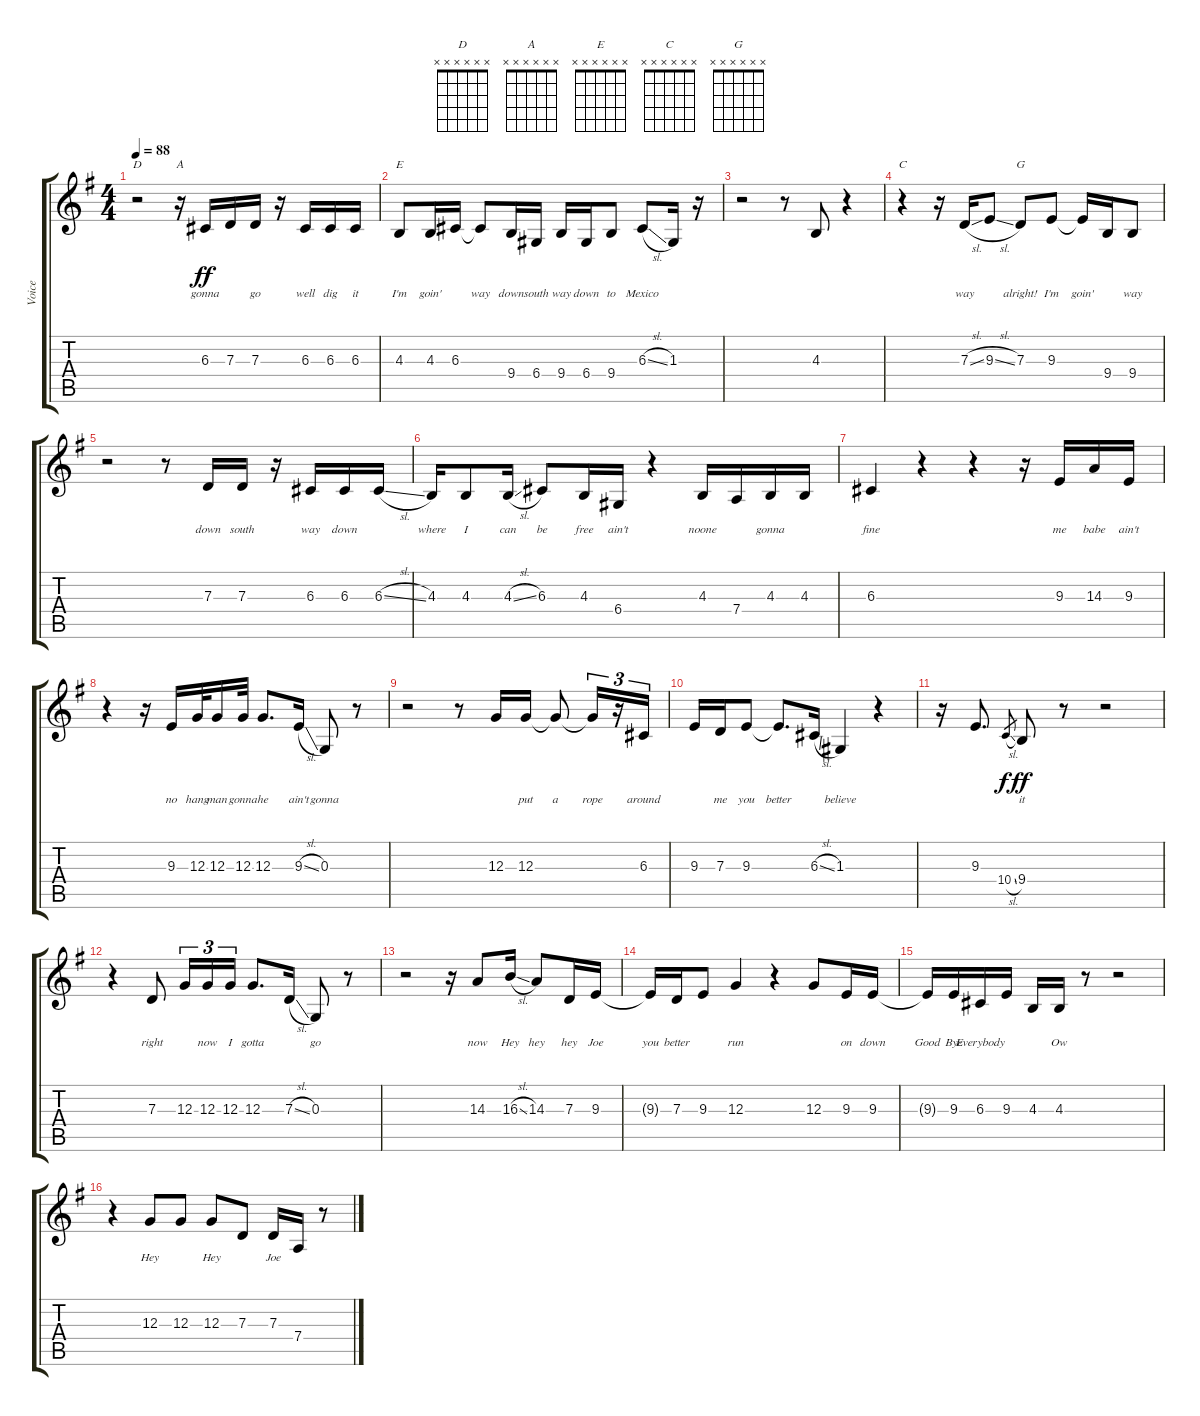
\track ("Voice" "Voice") {instrument bassoon}
\staff {score tabs}
\tuning (E4 B3 G3 D3 A2 E2) {hide}
\chord ("D" x x x x x x)
\chord ("A" x x x x x x)
\chord ("E" x x x x x x)
\chord ("C" x x x x x x)
\chord ("G" x x x x x x)
\ts (4 4)
\tempo 88
\clef g2
\ks g
r.2{ch "D" dy ff} r.16{ch "A"} 6.3.16{lyrics (0 "gonna") lyrics (1 "") lyrics (2 "") lyrics (3 "") lyrics (4 "")} 7.3.16{lyrics (0 "") lyrics (1 "") lyrics (2 "") lyrics (3 "") lyrics (4 "")} 7.3.16{lyrics (0 "go") lyrics (1 "") lyrics (2 "") lyrics (3 "") lyrics (4 "")} r.16 6.3.16{lyrics (0 "well") lyrics (1 "") lyrics (2 "") lyrics (3 "") lyrics (4 "")} 6.3.16{lyrics (0 "dig") lyrics (1 "") lyrics (2 "") lyrics (3 "") lyrics (4 "")} 6.3.16{lyrics (0 "it") lyrics (1 "") lyrics (2 "") lyrics (3 "") lyrics (4 "")} |
4.3.8{ch "E" lyrics (0 "I'm") lyrics (1 "") lyrics (2 "") lyrics (3 "") lyrics (4 "")} 4.3.16{lyrics (0 "goin'") lyrics (1 "") lyrics (2 "") lyrics (3 "") lyrics (4 "")} 6.3.16{lyrics (0 "") lyrics (1 "") lyrics (2 "") lyrics (3 "") lyrics (4 "")} 6.3{t}.8{lyrics (0 "way") lyrics (1 "") lyrics (2 "") lyrics (3 "") lyrics (4 "")} 9.4.16{lyrics (0 "down") lyrics (1 "") lyrics (2 "") lyrics (3 "") lyrics (4 "")} 6.4.16{lyrics (0 "south") lyrics (1 "") lyrics (2 "") lyrics (3 "") lyrics (4 "")} 9.4.16{lyrics (0 "way") lyrics (1 "") lyrics (2 "") lyrics (3 "") lyrics (4 "")} 6.4.16{lyrics (0 "down") lyrics (1 "") lyrics (2 "") lyrics (3 "") lyrics (4 "")} 9.4.8{lyrics (0 "to") lyrics (1 "") lyrics (2 "") lyrics (3 "") lyrics (4 "")} 6.3{sl}.8{lyrics (0 "Mexico") lyrics (1 "") lyrics (2 "") lyrics (3 "") lyrics (4 "")} 1.3.16{lyrics (0 "") lyrics (1 "") lyrics (2 "") lyrics (3 "") lyrics (4 "")} r.16 |
r.2 r.8 4.3.8{lyrics (0 "") lyrics (1 "") lyrics (2 "") lyrics (3 "") lyrics (4 "")} r.4 |
r.4{ch "C"} r.16 7.3{sl}.16{lyrics (0 "way") lyrics (1 "") lyrics (2 "") lyrics (3 "") lyrics (4 "")} 9.3{sl}.8{lyrics (0 "") lyrics (1 "") lyrics (2 "") lyrics (3 "") lyrics (4 "")} 7.3.8{ch "G" lyrics (0 "alright!") lyrics (1 "") lyrics (2 "") lyrics (3 "") lyrics (4 "")} 9.3.8{lyrics (0 "I'm") lyrics (1 "") lyrics (2 "") lyrics (3 "") lyrics (4 "")} 9.3{t}.16{lyrics (0 "goin'") lyrics (1 "") lyrics (2 "") lyrics (3 "") lyrics (4 "")} 9.4.16{lyrics (0 "") lyrics (1 "") lyrics (2 "") lyrics (3 "") lyrics (4 "")} 9.4.8{lyrics (0 "way") lyrics (1 "") lyrics (2 "") lyrics (3 "") lyrics (4 "")} |
r.2 r.8 7.3.16{lyrics (0 "down") lyrics (1 "") lyrics (2 "") lyrics (3 "") lyrics (4 "")} 7.3.16{lyrics (0 "south") lyrics (1 "") lyrics (2 "") lyrics (3 "") lyrics (4 "")} r.16 6.3.16{lyrics (0 "way") lyrics (1 "") lyrics (2 "") lyrics (3 "") lyrics (4 "")} 6.3.16{lyrics (0 "down") lyrics (1 "") lyrics (2 "") lyrics (3 "") lyrics (4 "")} 6.3{sl}.16{lyrics (0 "") lyrics (1 "") lyrics (2 "") lyrics (3 "") lyrics (4 "")} |
4.3.16{lyrics (0 "where") lyrics (1 "") lyrics (2 "") lyrics (3 "") lyrics (4 "")} 4.3.8{lyrics (0 "I") lyrics (1 "") lyrics (2 "") lyrics (3 "") lyrics (4 "")} 4.3{sl}.16{lyrics (0 "can") lyrics (1 "") lyrics (2 "") lyrics (3 "") lyrics (4 "")} 6.3.8{lyrics (0 "be") lyrics (1 "") lyrics (2 "") lyrics (3 "") lyrics (4 "")} 4.3.16{lyrics (0 "free") lyrics (1 "") lyrics (2 "") lyrics (3 "") lyrics (4 "")} 6.4.16{lyrics (0 "ain't") lyrics (1 "") lyrics (2 "") lyrics (3 "") lyrics (4 "")} r.4 4.3.16{lyrics (0 "noone") lyrics (1 "") lyrics (2 "") lyrics (3 "") lyrics (4 "")} 7.4.16{lyrics (0 "") lyrics (1 "") lyrics (2 "") lyrics (3 "") lyrics (4 "")} 4.3.16{lyrics (0 "gonna") lyrics (1 "") lyrics (2 "") lyrics (3 "") lyrics (4 "")} 4.3.16{lyrics (0 "") lyrics (1 "") lyrics (2 "") lyrics (3 "") lyrics (4 "")} |
6.3.4{lyrics (0 "fine") lyrics (1 "") lyrics (2 "") lyrics (3 "") lyrics (4 "")} r.4 r.4 r.16 9.3.16{lyrics (0 "me") lyrics (1 "") lyrics (2 "") lyrics (3 "") lyrics (4 "")} 14.3.16{lyrics (0 "babe") lyrics (1 "") lyrics (2 "") lyrics (3 "") lyrics (4 "")} 9.3.16{lyrics (0 "ain't") lyrics (1 "") lyrics (2 "") lyrics (3 "") lyrics (4 "")} |
r.4 r.16 9.3.16{lyrics (0 "no") lyrics (1 "") lyrics (2 "") lyrics (3 "") lyrics (4 "")} 12.3.32{lyrics (0 "hang") lyrics (1 "") lyrics (2 "") lyrics (3 "") lyrics (4 "")} 12.3.16{lyrics (0 "man") lyrics (1 "") lyrics (2 "") lyrics (3 "") lyrics (4 "")} 12.3.32{lyrics (0 "gonna") lyrics (1 "") lyrics (2 "") lyrics (3 "") lyrics (4 "")} 12.3.8{d lyrics (0 "he") lyrics (1 "") lyrics (2 "") lyrics (3 "") lyrics (4 "")} 9.3{sl}.16{lyrics (0 "ain't") lyrics (1 "") lyrics (2 "") lyrics (3 "") lyrics (4 "")} 0.3.8{lyrics (0 "gonna") lyrics (1 "") lyrics (2 "") lyrics (3 "") lyrics (4 "")} r.8 |
r.2 r.8 12.3.16{lyrics (0 "") lyrics (1 "") lyrics (2 "") lyrics (3 "") lyrics (4 "")} 12.3.16{lyrics (0 "put") lyrics (1 "") lyrics (2 "") lyrics (3 "") lyrics (4 "")} 12.3{t}.8{lyrics (0 "a") lyrics (1 "") lyrics (2 "") lyrics (3 "") lyrics (4 "")} 12.3{t}.16{tu (3 2) lyrics (0 "rope") lyrics (1 "") lyrics (2 "") lyrics (3 "") lyrics (4 "")} r.16{tu (3 2)} 6.3.16{tu (3 2) lyrics (0 "around") lyrics (1 "") lyrics (2 "") lyrics (3 "") lyrics (4 "")} |
9.3.16{lyrics (0 "") lyrics (1 "") lyrics (2 "") lyrics (3 "") lyrics (4 "")} 7.3.16{lyrics (0 "me") lyrics (1 "") lyrics (2 "") lyrics (3 "") lyrics (4 "")} 9.3.8{lyrics (0 "you") lyrics (1 "") lyrics (2 "") lyrics (3 "") lyrics (4 "")} 9.3{t}.8{d lyrics (0 "better") lyrics (1 "") lyrics (2 "") lyrics (3 "") lyrics (4 "")} 6.3{sl}.16{lyrics (0 "") lyrics (1 "") lyrics (2 "") lyrics (3 "") lyrics (4 "")} 1.3.4{lyrics (0 "believe") lyrics (1 "") lyrics (2 "") lyrics (3 "") lyrics (4 "")} r.4 |
r.16 9.3.8{d lyrics (0 "") lyrics (1 "") lyrics (2 "") lyrics (3 "") lyrics (4 "")} 10.4{sl}.8{lyrics (0 "") lyrics (1 "") lyrics (2 "") lyrics (3 "") lyrics (4 "") gr dy f} 9.4.8{lyrics (0 "it") lyrics (1 "") lyrics (2 "") lyrics (3 "") lyrics (4 "") dy ff} r.8 r.2 |
r.4 7.3.8{lyrics (0 "right") lyrics (1 "") lyrics (2 "") lyrics (3 "") lyrics (4 "")} 12.3.16{tu (3 2) lyrics (0 "") lyrics (1 "") lyrics (2 "") lyrics (3 "") lyrics (4 "")} 12.3.16{tu (3 2) lyrics (0 "now") lyrics (1 "") lyrics (2 "") lyrics (3 "") lyrics (4 "")} 12.3.16{tu (3 2) lyrics (0 "I") lyrics (1 "") lyrics (2 "") lyrics (3 "") lyrics (4 "")} 12.3.8{d lyrics (0 "gotta") lyrics (1 "") lyrics (2 "") lyrics (3 "") lyrics (4 "")} 7.3{sl}.16{lyrics (0 "") lyrics (1 "") lyrics (2 "") lyrics (3 "") lyrics (4 "")} 0.3.8{lyrics (0 "go") lyrics (1 "") lyrics (2 "") lyrics (3 "") lyrics (4 "")} r.8 |
r.2 r.16 14.3.8{lyrics (0 "now") lyrics (1 "") lyrics (2 "") lyrics (3 "") lyrics (4 "")} 16.3{sl}.16{lyrics (0 "Hey") lyrics (1 "") lyrics (2 "") lyrics (3 "") lyrics (4 "")} 14.3.8{lyrics (0 "hey") lyrics (1 "") lyrics (2 "") lyrics (3 "") lyrics (4 "")} 7.3.16{lyrics (0 "hey") lyrics (1 "") lyrics (2 "") lyrics (3 "") lyrics (4 "")} 9.3.16{lyrics (0 "Joe") lyrics (1 "") lyrics (2 "") lyrics (3 "") lyrics (4 "")} |
9.3{t}.16{lyrics (0 "you") lyrics (1 "") lyrics (2 "") lyrics (3 "") lyrics (4 "")} 7.3.16{lyrics (0 "better") lyrics (1 "") lyrics (2 "") lyrics (3 "") lyrics (4 "")} 9.3.8{lyrics (0 "") lyrics (1 "") lyrics (2 "") lyrics (3 "") lyrics (4 "")} 12.3.4{lyrics (0 "run") lyrics (1 "") lyrics (2 "") lyrics (3 "") lyrics (4 "")} r.4 12.3.8{lyrics (0 "") lyrics (1 "") lyrics (2 "") lyrics (3 "") lyrics (4 "")} 9.3.16{lyrics (0 "on") lyrics (1 "") lyrics (2 "") lyrics (3 "") lyrics (4 "")} 9.3.16{lyrics (0 "down") lyrics (1 "") lyrics (2 "") lyrics (3 "") lyrics (4 "")} |
9.3{t}.16{lyrics (0 "Good") lyrics (1 "") lyrics (2 "") lyrics (3 "") lyrics (4 "")} 9.3.16{lyrics (0 "Bye") lyrics (1 "") lyrics (2 "") lyrics (3 "") lyrics (4 "")} 6.3.16{lyrics (0 "Everybody") lyrics (1 "") lyrics (2 "") lyrics (3 "") lyrics (4 "")} 9.3.16{lyrics (0 "") lyrics (1 "") lyrics (2 "") lyrics (3 "") lyrics (4 "")} 4.3.16{lyrics (0 "") lyrics (1 "") lyrics (2 "") lyrics (3 "") lyrics (4 "")} 4.3.16{lyrics (0 "Ow") lyrics (1 "") lyrics (2 "") lyrics (3 "") lyrics (4 "")} r.8 r.2 |
r.4 12.3.8{lyrics (0 "Hey") lyrics (1 "") lyrics (2 "") lyrics (3 "") lyrics (4 "")} 12.3.8{lyrics (0 "") lyrics (1 "") lyrics (2 "") lyrics (3 "") lyrics (4 "")} 12.3.8{lyrics (0 "Hey") lyrics (1 "") lyrics (2 "") lyrics (3 "") lyrics (4 "")} 7.3.8{lyrics (0 "") lyrics (1 "") lyrics (2 "") lyrics (3 "") lyrics (4 "")} 7.3.16{lyrics (0 "Joe") lyrics (1 "") lyrics (2 "") lyrics (3 "") lyrics (4 "")} 7.4.16{lyrics (0 "") lyrics (1 "") lyrics (2 "") lyrics (3 "") lyrics (4 "")} r.8
